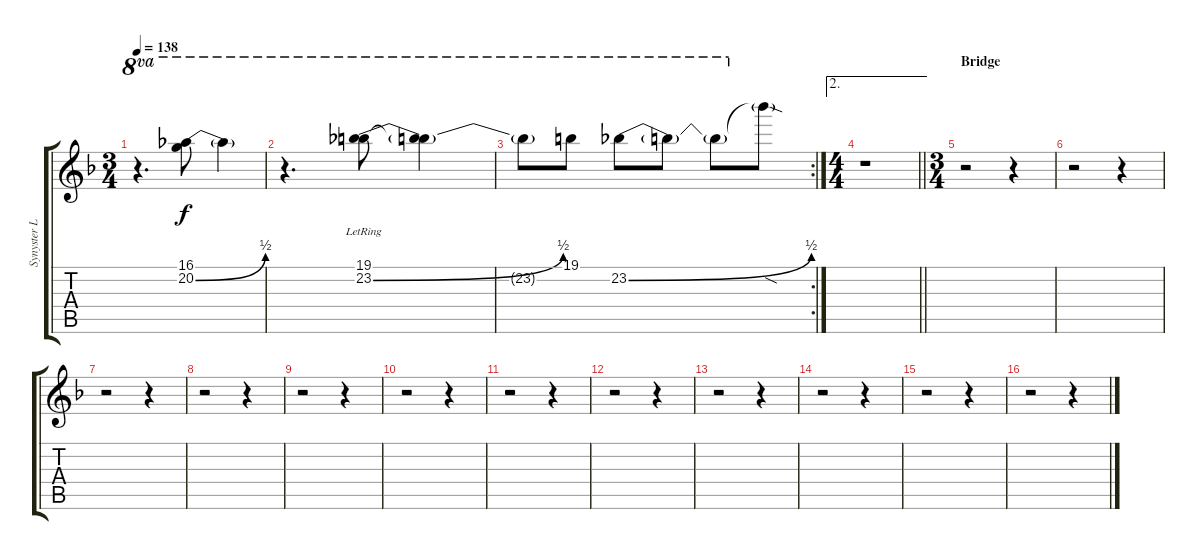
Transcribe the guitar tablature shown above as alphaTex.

\track ("Synyster Lead" "Synyster L") {instrument overdrivenguitar}
\staff {score tabs}
\tuning (E4 B3 G3 D3 A2 D2) {hide}
\ts (3 4)
\tempo 138
\clef g2
\ks f
r.4{d ot 8va dy f} (16.1 20.2{be (bend 0 0 60 2)}).8{ot 8va} 20.2{t}.4{ot 8va} |
r.4{d ot 8va} (19.1{lr} 23.2{be (bend 0 0 60 2) lr}).8{ot 8va} (19.1{t} 23.2{t}).4{ot 8va} |
\rc 2
23.2{t}.8{ot 8va} 19.1.8{ot 8va} 23.2{be (bend 0 0 60 2)}.8{ot 8va} 23.2{t}.8{ot 8va} 23.2{t}.8{ot 8va} 23.2{sod t}.8 |
\ae 2
\ts (4 4)
\barLineRight lightlight
r.1 |
\ts (3 4)
\section ("" "Bridge")
r.2 r.4 |
r.2 r.4 |
r.2 r.4 |
r.2 r.4 |
r.2 r.4 |
r.2 r.4 |
r.2 r.4 |
r.2 r.4 |
r.2 r.4 |
r.2 r.4 |
r.2 r.4 |
r.2 r.4
